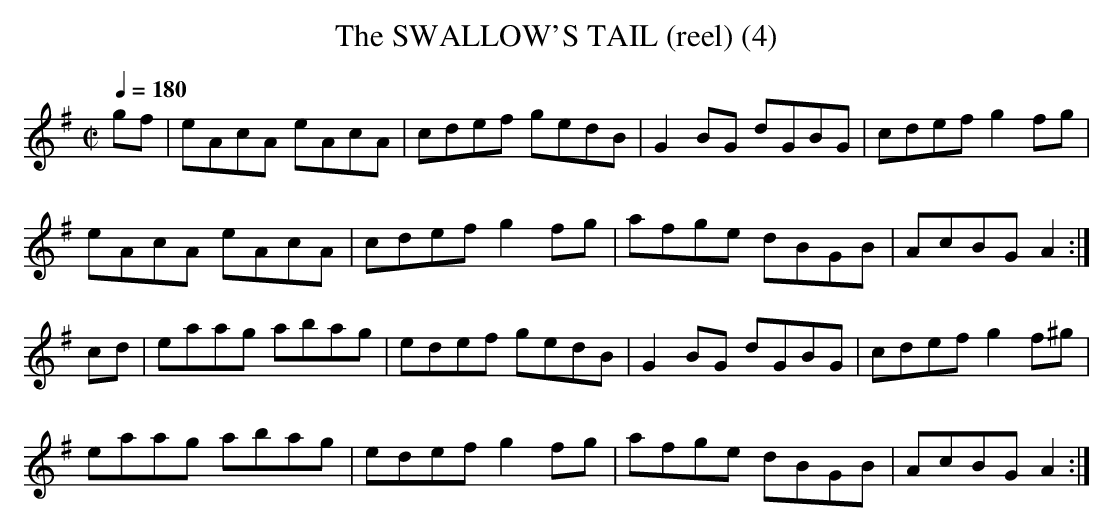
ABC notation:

X:1
T:SWALLOW'S TAIL (reel) (4), The
Q:1/4=180
M:C|
L:1/8
K:A dorian
gf|eAcA eAcA|cdef gedB|G2BG dGBG|cdef g2fg|
eAcA eAcA|cdef g2fg|afge dBGB|AcBG A2 :|
cd|eaag abag|edef gedB|G2BG dGBG|cdef g2f^g|
eaag abag|edef g2fg|afge dBGB|AcBG A2 :|
